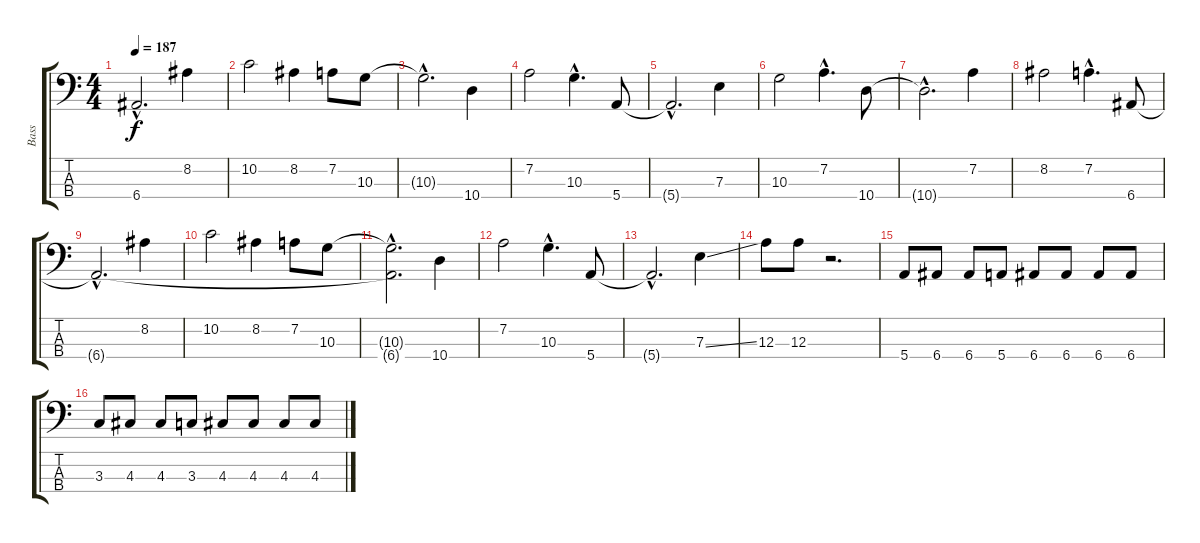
\track ("Bass" "Bass") {instrument electricbasspick}
\staff {score tabs}
\tuning (G2 D2 A1 E1) {hide}
\ts (4 4)
\tempo 187
\clef f4
\ks c
6.4{hac t}.2{d dy f} 8.2.4 |
10.2.2 8.2.4 7.2.8 10.3.8 |
10.3{hac t}.2{d} 10.4.4 |
7.2.2 10.3{hac}.4{d} 5.4.8 |
5.4{hac t}.2{d} 7.3.4 |
10.3.2 7.2{hac}.4{d} 10.4.8 |
10.4{hac t}.2{d} 7.2.4 |
8.2.2 7.2{hac}.4{d} 6.4.8 |
6.4{hac t}.2{d} 8.2.4 |
10.2.2 8.2.4 7.2.8 10.3.8 |
(10.3{hac t} 6.4{hac t}).2{d} 10.4.4 |
7.2.2 10.3{hac}.4{d} 5.4.8 |
5.4{hac t}.2{d} 7.3{ss}.4 |
12.3.8 12.3.8 r.2{d} |
5.4.8 6.4.8 6.4.8 5.4.8 6.4.8 6.4.8 6.4.8 6.4.8 |
3.3.8 4.3.8 4.3.8 3.3.8 4.3.8 4.3.8 4.3.8 4.3.8
